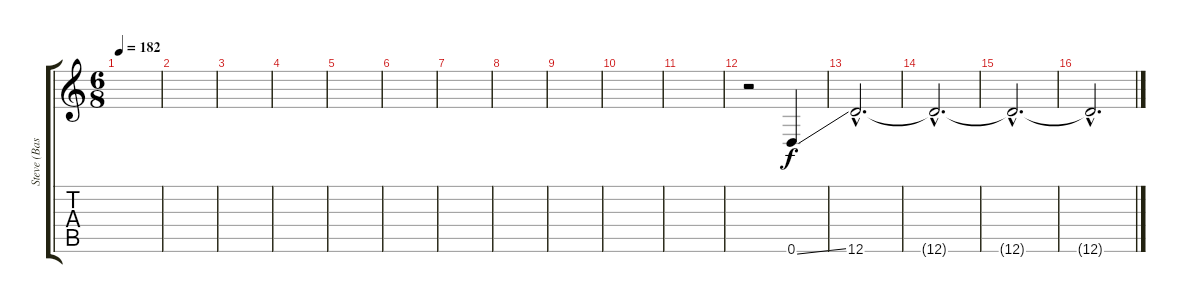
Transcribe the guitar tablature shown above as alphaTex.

\track ("Steve (Bass)" "Steve (Bas") {instrument acousticbass}
\staff {score tabs}
\tuning (E4 B3 G3 D3 A2 D2) {hide}
\ts (6 8)
\tempo 182
\clef g2
\ks c
|
|
|
|
|
|
|
|
|
|
|
r.2 0.6{ss}.4 |
12.6{hac}.2{d} |
12.6{hac t}.2{d} |
12.6{hac t}.2{d} |
12.6{hac t}.2{d}
